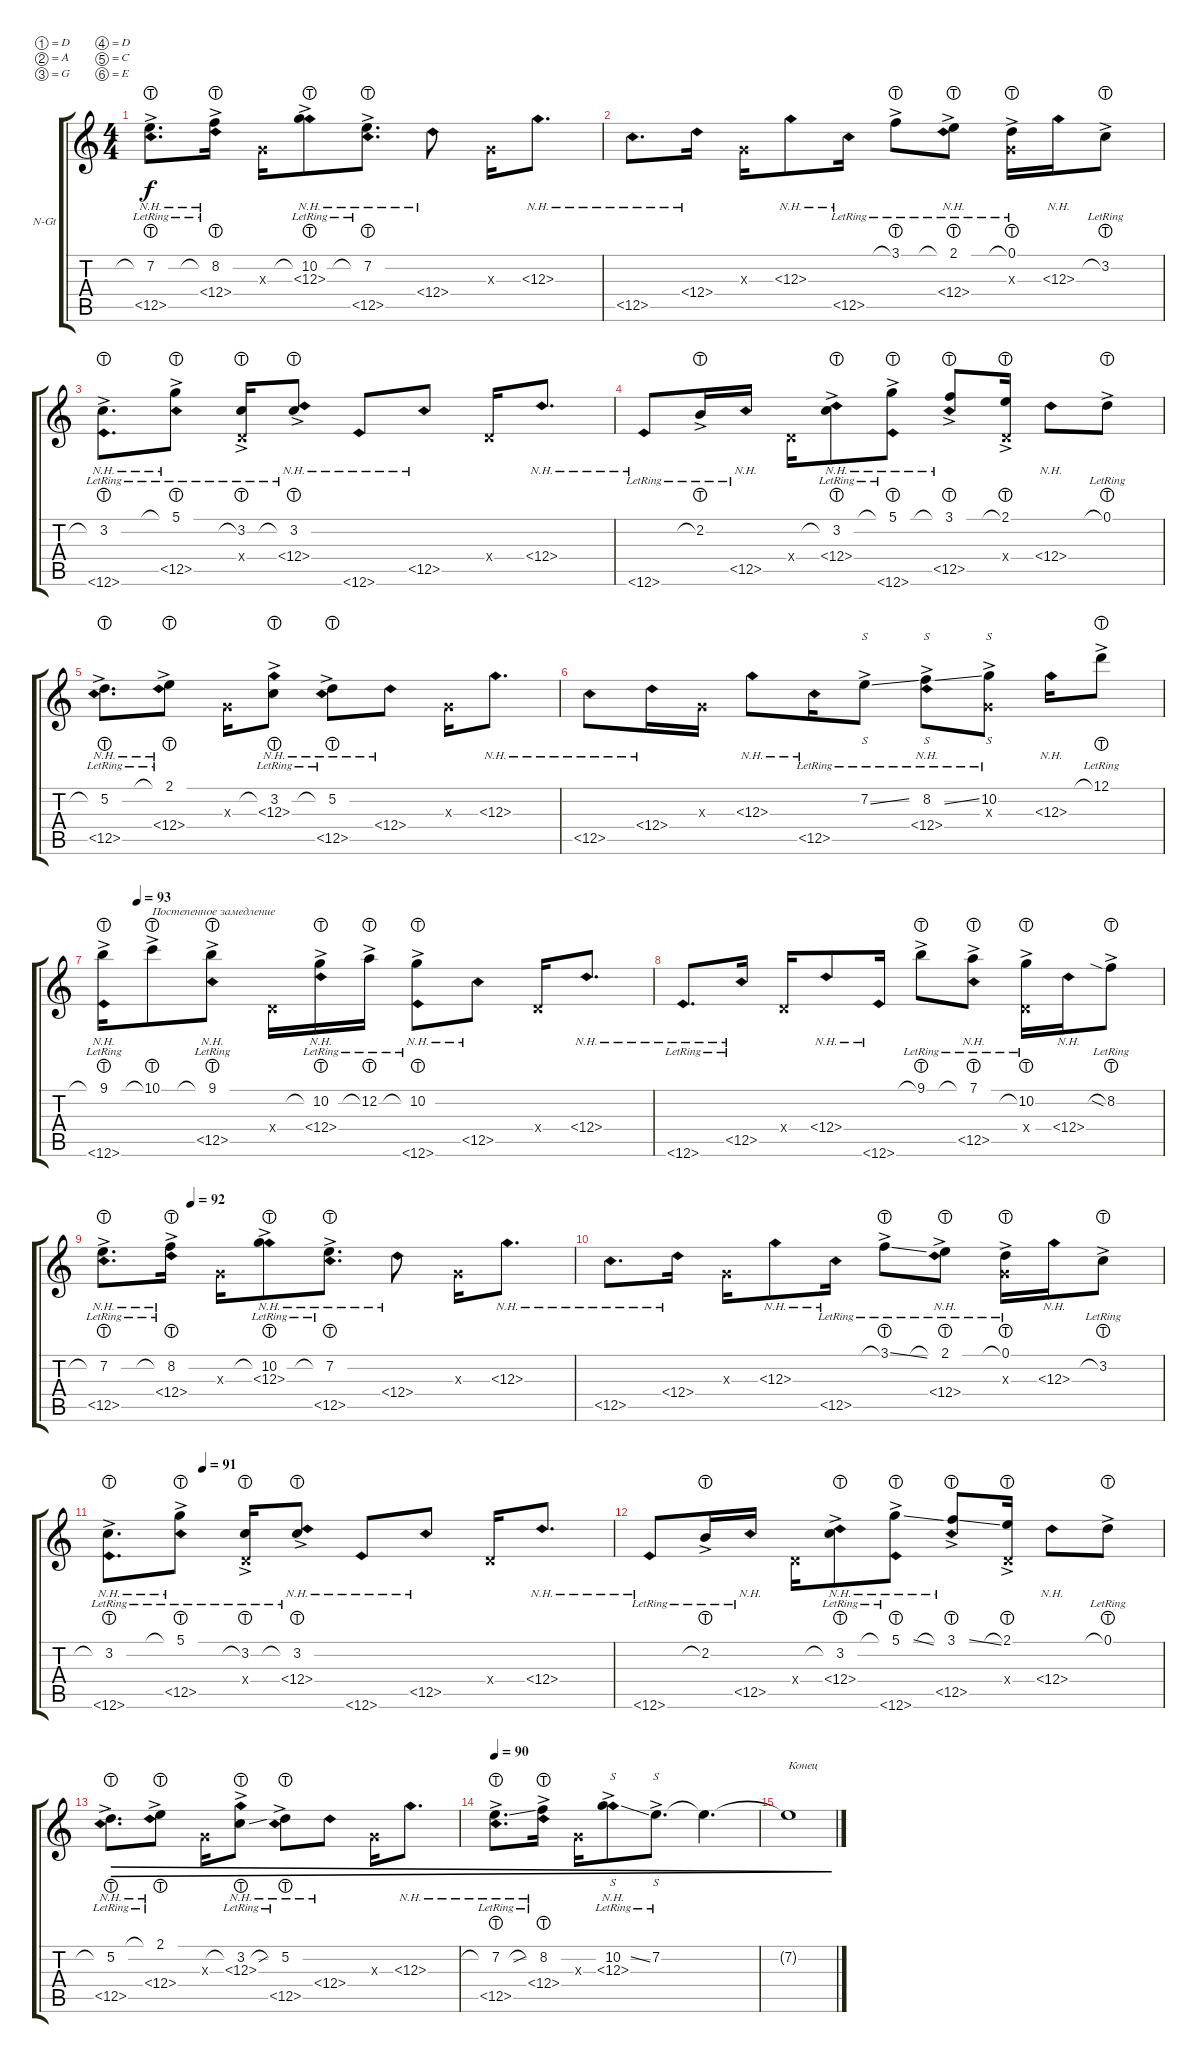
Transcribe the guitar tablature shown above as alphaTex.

\defaultSystemsLayout 4
\bracketExtendMode groupsimilarinstruments
\firstSystemTrackNameOrientation horizontal
\otherSystemsTrackNameOrientation horizontal
\track ("Nylon Guitar" "N-Gt") {instrument acousticguitarnylon}
\staff {score tabs}
\tuning (D4 A3 G3 D3 C3 E2)
\ts (4 4)
\tempo (94 hide)
\clef g2
\ks c
(7.2{lht ac lr} 12.5{nh}).8{d dy f} (12.4{nh} 8.2{lht ac lr}).16 0.3{x}.16 (12.3{nh} 10.2{lht ac lr}).8 (7.2{lht ac lr} 12.5{nh}).8{d} 12.4{nh}.8 0.3{x}.16 12.3{nh}.8{d} |
12.5{nh}.8{d} 12.4{nh}.16 0.3{x}.16 12.3{nh}.8 12.5{nh lr}.16 3.1{lht ac lr}.8 (2.1{lht ac lr} 12.4{nh}).8 (0.3{x} 0.1{lht ac lr}).16 12.3{nh}.16 3.2{lht ac lr}.8 |
(12.6{nh lr} 3.2{lht ac lr}).8{d} (12.5{nh lr} 5.1{lht ac lr}).8 (0.4{x} 3.2{lht ac lr}).16 (12.4{nh} 3.2{lht ac lr}).8 12.6{nh}.8 12.5{nh}.8 0.4{x}.16 12.4{nh}.8{d} |
12.6{nh lr}.8 2.2{lht ac lr}.16 12.5{nh lr}.16 0.4{x}.16 (12.4{nh} 3.2{lht ac lr}).8 (12.6{nh} 5.1{lht ac lr}).8 (12.5{nh} 3.1{lht ac}).8 (0.4{x} 2.1{lht ac}).16 12.4{nh}.8 0.1{lht ac lr}.8 |
(12.5{nh} 5.2{lht ac lr}).8{d} (12.4{nh} 2.1{lht ac lr}).8 0.3{x}.16 (12.3{nh} 3.2{lht ac lr}).8 (12.5{nh lr} 5.2{lht ac lr}).8 12.4{nh}.8 0.3{x}.16 12.3{nh}.8{d} |
12.5{nh}.8 12.4{nh}.16 0.3{x}.16 12.3{nh}.8 12.5{nh lr}.16 7.2{ss ac lr}.8{s} (8.2{ss ac lr} 12.4{nh}).8{s} (10.2{ac lr} 0.3{x}).8{s} 12.3{nh}.16 12.1{lht ac lr}.8 |
\tempo (93 0.0625)
(12.6{nh lr} 9.1{lht ac}).16 10.1{lht ac}.8{txt "Постепенное замедление"} (12.5{nh lr} 9.1{lht ac}).8 0.4{x}.16 (12.4{nh} 10.2{lht ac lr}).16 12.2{lht ac lr}.16 (12.6{nh} 10.2{lht ac lr}).8 12.5{nh}.8 0.4{x}.16 12.4{nh}.8{d} |
12.6{nh lr}.8{d} 12.5{nh lr}.16 0.4{x}.16 12.4{nh}.8 12.6{nh}.16 9.1{lht ac lr}.8 (7.1{lht ac lr} 12.5{nh}).8 (10.2{lht ac lr} 0.4{x}).16 12.4{nh}.16 8.2{sia lht ac lr}.8 |
\tempo (92 0.1875)
(7.2{lht ac lr} 12.5{nh}).8{d} (12.4{nh} 8.2{lht ac lr}).16 0.3{x}.16 (12.3{nh} 10.2{lht ac lr}).8 (7.2{lht ac lr} 12.5{nh}).8{d} 12.4{nh}.8 0.3{x}.16 12.3{nh}.8{d} |
12.5{nh}.8{d} 12.4{nh}.16 0.3{x}.16 12.3{nh}.8 12.5{nh lr}.16 3.1{ss lht ac lr}.8 (2.1{lht ac lr} 12.4{nh}).8 (0.3{x} 0.1{lht ac lr}).16 12.3{nh}.16 3.2{lht ac lr}.8 |
\tempo (91 0.1875)
(12.6{nh lr} 3.2{lht ac lr}).8{d} (12.5{nh lr} 5.1{lht ac lr}).8 (0.4{x} 3.2{lht ac lr}).16 (12.4{nh} 3.2{lht ac lr}).8 12.6{nh}.8 12.5{nh}.8 0.4{x}.16 12.4{nh}.8{d} |
12.6{nh lr}.8 2.2{lht ac lr}.16 12.5{nh lr}.16 0.4{x}.16 (12.4{nh} 3.2{lht ac lr}).8 (12.6{nh} 5.1{ss lht ac lr}).8 (12.5{nh} 3.1{ss lht ac}).8 (0.4{x} 2.1{lht ac}).16 12.4{nh}.8 0.1{lht ac lr}.8 |
(12.5{nh} 5.2{lht ac lr}).8{d dec} (12.4{nh} 2.1{lht ac lr}).8{dec} 0.3{x}.16{dec} (12.3{nh} 3.2{ss lht ac lr}).8{dec} (12.5{nh lr} 5.2{lht ac lr}).8{dec} 12.4{nh}.8{dec} 0.3{x}.16{dec} 12.3{nh}.8{d dec} |
\tempo 90
(7.2{ss lht ac lr} 12.5{nh}).8{d dec} (12.4{nh} 8.2{lht ac lr}).16{dec} 0.3{x}.16{dec} (12.3{nh} 10.2{ss ac lr}).8{s dec} 7.2{ac lr}.8{s d dec} 7.2{t}.4{d dec} |
7.2{t}.1{txt "Конец" dec}
